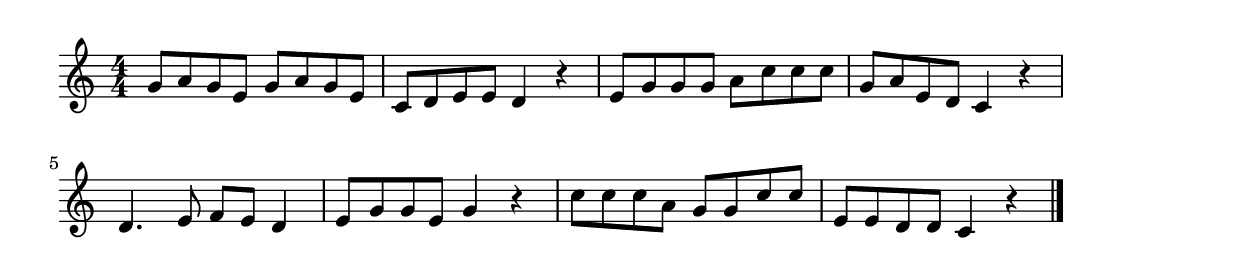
\version "2.18.2"

% たき火(かきねのかきねのまがりかど)

\score {

\layout {
line-width = #170
indent = 0\mm
}

\relative c'' {
\key c \major
\time 4/4
\numericTimeSignature

g8 a g e g a g e |
c d e e d4 r |
e8 g g g a c c c |
g a e d c4 r |
\break
d4. e8 f e d4 |
e8 g g e g4 r |
c8 c c a g g c c |
e, e d d c4 r |

\bar "|."
}

\midi {}

}